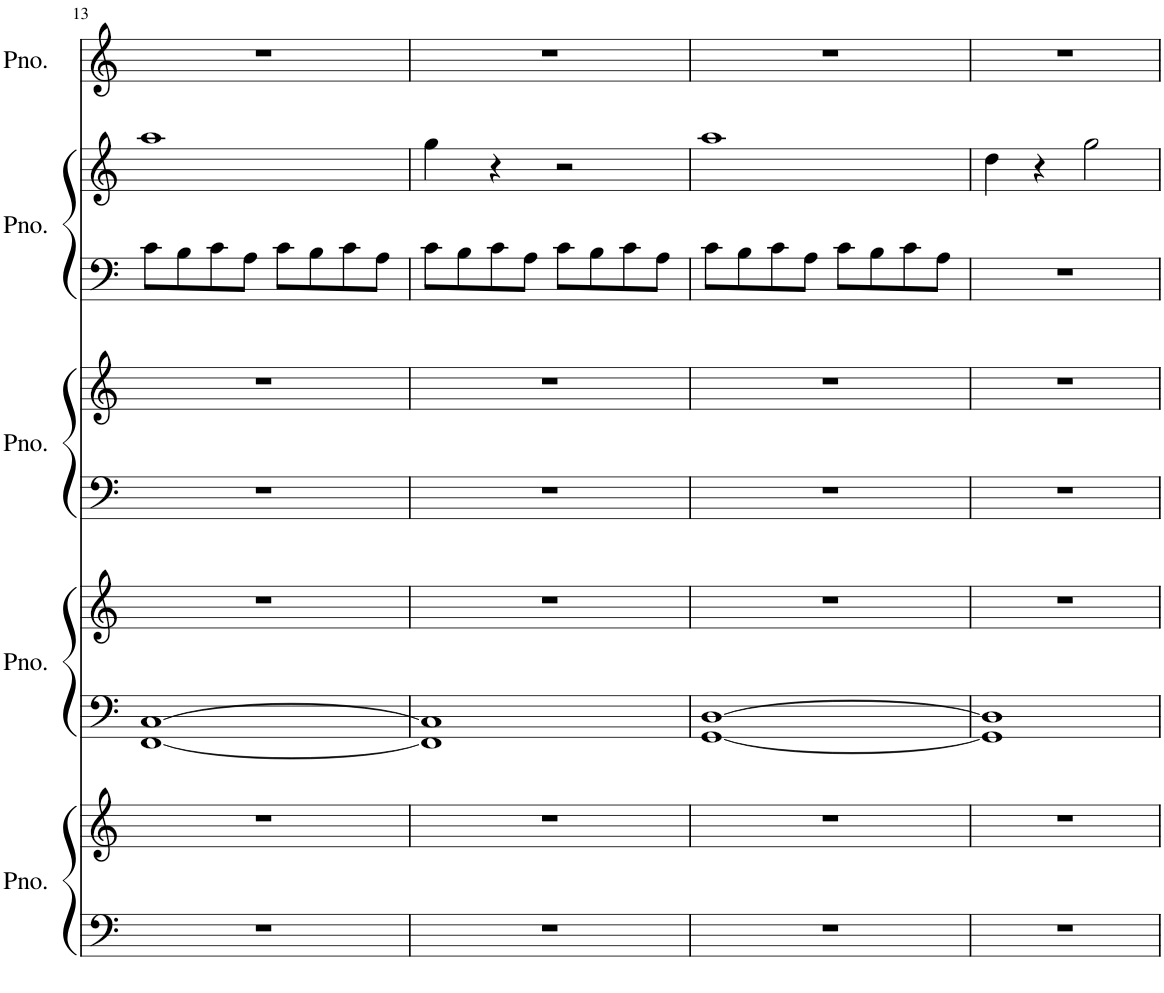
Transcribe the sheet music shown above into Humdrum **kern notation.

**kern	**kern	**kern	**kern	**kern	**kern	**kern	**kern	**kern
*part5	*part5	*part4	*part4	*part3	*part3	*part2	*part2	*part1
*staff9	*staff8	*staff7	*staff6	*staff5	*staff4	*staff3	*staff2	*staff1
*I"Piano	*	*I"Piano	*	*I"Piano	*	*I"Piano	*	*I"Piano
*I'Pno.	*	*I'Pno.	*	*I'Pno.	*	*I'Pno.	*	*I'Pno.
!!LO:PB:g=z
*clefF4	*clefG2	*clefF4	*clefG2	*clefF4	*clefG2	*clefF4	*clefG2	*clefG2
*k[]	*k[]	*k[]	*k[]	*k[]	*k[]	*k[]	*k[]	*k[]
*M4/4	*M4/4	*M4/4	*M4/4	*M4/4	*M4/4	*M4/4	*M4/4	*M4/4
=13	=13	=13	=13	=13	=13	=13	=13	=13
1r	1r	[1FF [1C	1r	1r	1r	8c\L	1aa	1r
.	.	.	.	.	.	8B\	.	.
.	.	.	.	.	.	8c\	.	.
.	.	.	.	.	.	8A\J	.	.
.	.	.	.	.	.	8c\L	.	.
.	.	.	.	.	.	8B\	.	.
.	.	.	.	.	.	8c\	.	.
.	.	.	.	.	.	8A\J	.	.
=14	=14	=14	=14	=14	=14	=14	=14	=14
1r	1r	1FF] 1C]	1r	1r	1r	8c\L	4gg\	1r
.	.	.	.	.	.	8B\	.	.
.	.	.	.	.	.	8c\	4r	.
.	.	.	.	.	.	8A\J	.	.
.	.	.	.	.	.	8c\L	2r	.
.	.	.	.	.	.	8B\	.	.
.	.	.	.	.	.	8c\	.	.
.	.	.	.	.	.	8A\J	.	.
=15	=15	=15	=15	=15	=15	=15	=15	=15
1r	1r	[1GG [1D	1r	1r	1r	8c\L	1aa	1r
.	.	.	.	.	.	8B\	.	.
.	.	.	.	.	.	8c\	.	.
.	.	.	.	.	.	8A\J	.	.
.	.	.	.	.	.	8c\L	.	.
.	.	.	.	.	.	8B\	.	.
.	.	.	.	.	.	8c\	.	.
.	.	.	.	.	.	8A\J	.	.
=16	=16	=16	=16	=16	=16	=16	=16	=16
1r	1r	1GG] 1D]	1r	1r	1r	1r	4dd\	1r
.	.	.	.	.	.	.	4r	.
.	.	.	.	.	.	.	2gg\	.
=	=	=	=	=	=	=	=	=
*-	*-	*-	*-	*-	*-	*-	*-	*-
